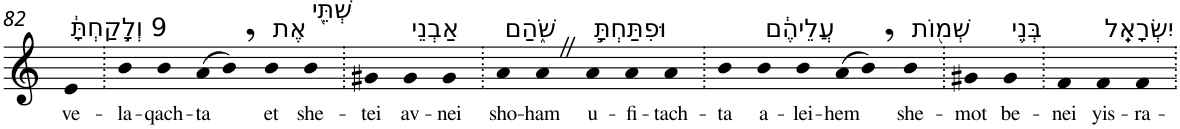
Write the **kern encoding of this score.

**kern	**text
*part1	*part1
*staff1	*staff1
*I"Piano	*
*I'Pno	*
!!LO:PB:g=z
*clefG2	*
*k[]	*
=82	=82
!LO:TX:a:t=9 וְלָ֣קַחְתָּ֔	!
!	!LO:LY:b
4e	ve-
=83.	=83.
!	!LO:LY:b
4b	-la-
!	!LO:LY:b
4b	-qach-
!	!LO:LY:b
(8a	-ta
8b,)	.
!LO:TX:a:t=אֶת	!
!	!LO:LY:b
4b	et
!LO:TX:a:t=שְׁתֵּ֖י	!
!	!LO:LY:b
4b	she-
=84.	=84.
!	!LO:LY:b
4g#X	-tei
!LO:TX:a:t=אַבְנֵי	!
!	!LO:LY:b
4g#	av-
!	!LO:LY:b
4g#	-nei
=85.	=85.
!LO:TX:a:t=שֹׁ֑הַם	!
!	!LO:LY:b
4a	sho-
!	!LO:LY:b
4aZ	-ham
!LO:TX:a:t=וּפִתַּחְתָּ֣	!
!	!LO:LY:b
4a	u-
!	!LO:LY:b
4a	-fi-
!	!LO:LY:b
4a	-tach-
=86.	=86.
!	!LO:LY:b
4b	-ta
!LO:TX:a:t=עֲלֵיהֶ֔ם	!
!	!LO:LY:b
4b	a-
!	!LO:LY:b
4b	-lei-
!	!LO:LY:b
(8a	-hem
8b,)	.
!LO:TX:a:t=שְׁמ֖וֹת	!
!	!LO:LY:b
4b	she-
=87.	=87.
!	!LO:LY:b
4g#X	-mot
!LO:TX:a:t=בְּנֵ֥י	!
!	!LO:LY:b
4g#	be-
=88.	=88.
!	!LO:LY:b
4f	-nei
!LO:TX:a:t=יִשְׂרָאֵֽל	!
!	!LO:LY:b
4f	yis-
!	!LO:LY:b
4f	-ra-
=.	=.
*-	*-
